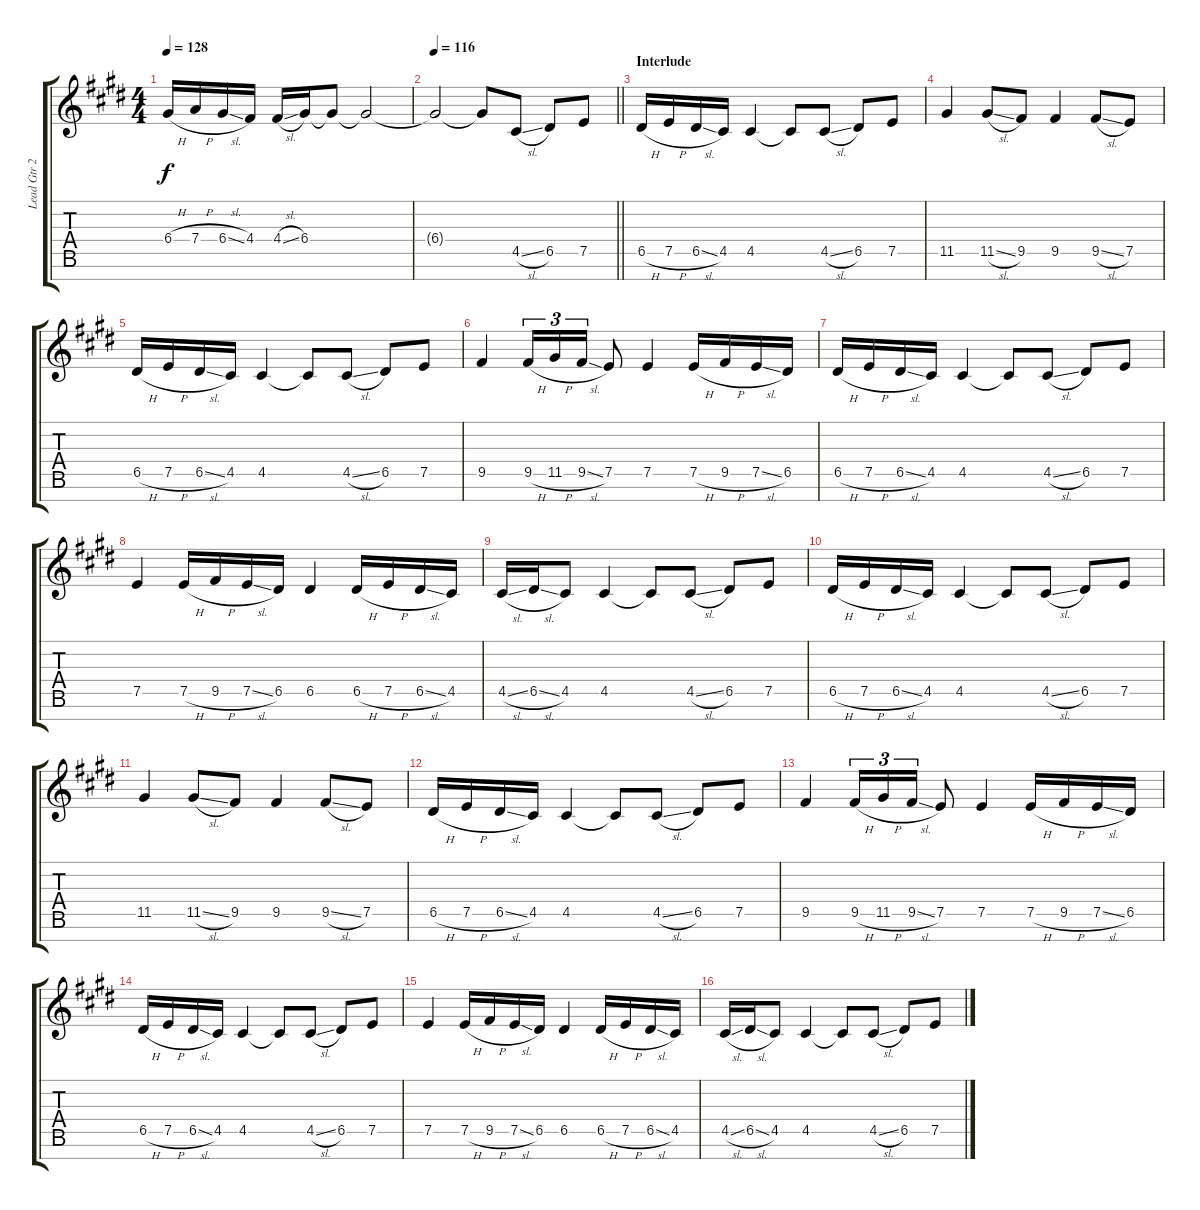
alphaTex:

\track ("Lead Gtr 2" "Lead Gtr 2") {instrument distortionguitar}
\staff {score tabs}
\tuning (E4 B3 G3 D3 A2 E2 B1) {hide}
\ts (4 4)
\tempo 128
\clef g2
\ks c#minor
6.4{h}.16{dy f} 7.4{h}.16 6.4{sl}.16 4.4.16 4.4{sl}.16 6.4.16 6.4{t}.8 6.4{t}.2 |
\tempo 116
\barLineRight lightlight
6.4{t}.2 6.4{t}.8 4.5{sl}.8 6.5.8 7.5.8 |
\section ("" "Interlude")
6.5{h}.16 7.5{h}.16 6.5{sl}.16 4.5.16 4.5.4 4.5{t}.8 4.5{sl}.8 6.5.8 7.5.8 |
11.5.4 11.5{sl}.8 9.5.8 9.5.4 9.5{sl}.8 7.5.8 |
6.5{h}.16 7.5{h}.16 6.5{sl}.16 4.5.16 4.5.4 4.5{t}.8 4.5{sl}.8 6.5.8 7.5.8 |
9.5.4 9.5{h}.16{tu (3 2)} 11.5{h}.16{tu (3 2)} 9.5{sl}.16{tu (3 2)} 7.5.8 7.5.4 7.5{h}.16 9.5{h}.16 7.5{sl}.16 6.5.16 |
6.5{h}.16 7.5{h}.16 6.5{sl}.16 4.5.16 4.5.4 4.5{t}.8 4.5{sl}.8 6.5.8 7.5.8 |
7.5.4 7.5{h}.16 9.5{h}.16 7.5{sl}.16 6.5.16 6.5.4 6.5{h}.16 7.5{h}.16 6.5{sl}.16 4.5.16 |
4.5{sl}.16 6.5{sl}.16 4.5.8 4.5.4 4.5{t}.8 4.5{sl}.8 6.5.8 7.5.8 |
6.5{h}.16 7.5{h}.16 6.5{sl}.16 4.5.16 4.5.4 4.5{t}.8 4.5{sl}.8 6.5.8 7.5.8 |
11.5.4 11.5{sl}.8 9.5.8 9.5.4 9.5{sl}.8 7.5.8 |
6.5{h}.16 7.5{h}.16 6.5{sl}.16 4.5.16 4.5.4 4.5{t}.8 4.5{sl}.8 6.5.8 7.5.8 |
9.5.4 9.5{h}.16{tu (3 2)} 11.5{h}.16{tu (3 2)} 9.5{sl}.16{tu (3 2)} 7.5.8 7.5.4 7.5{h}.16 9.5{h}.16 7.5{sl}.16 6.5.16 |
6.5{h}.16 7.5{h}.16 6.5{sl}.16 4.5.16 4.5.4 4.5{t}.8 4.5{sl}.8 6.5.8 7.5.8 |
7.5.4 7.5{h}.16 9.5{h}.16 7.5{sl}.16 6.5.16 6.5.4 6.5{h}.16 7.5{h}.16 6.5{sl}.16 4.5.16 |
4.5{sl}.16 6.5{sl}.16 4.5.8 4.5.4 4.5{t}.8 4.5{sl}.8 6.5.8 7.5.8
